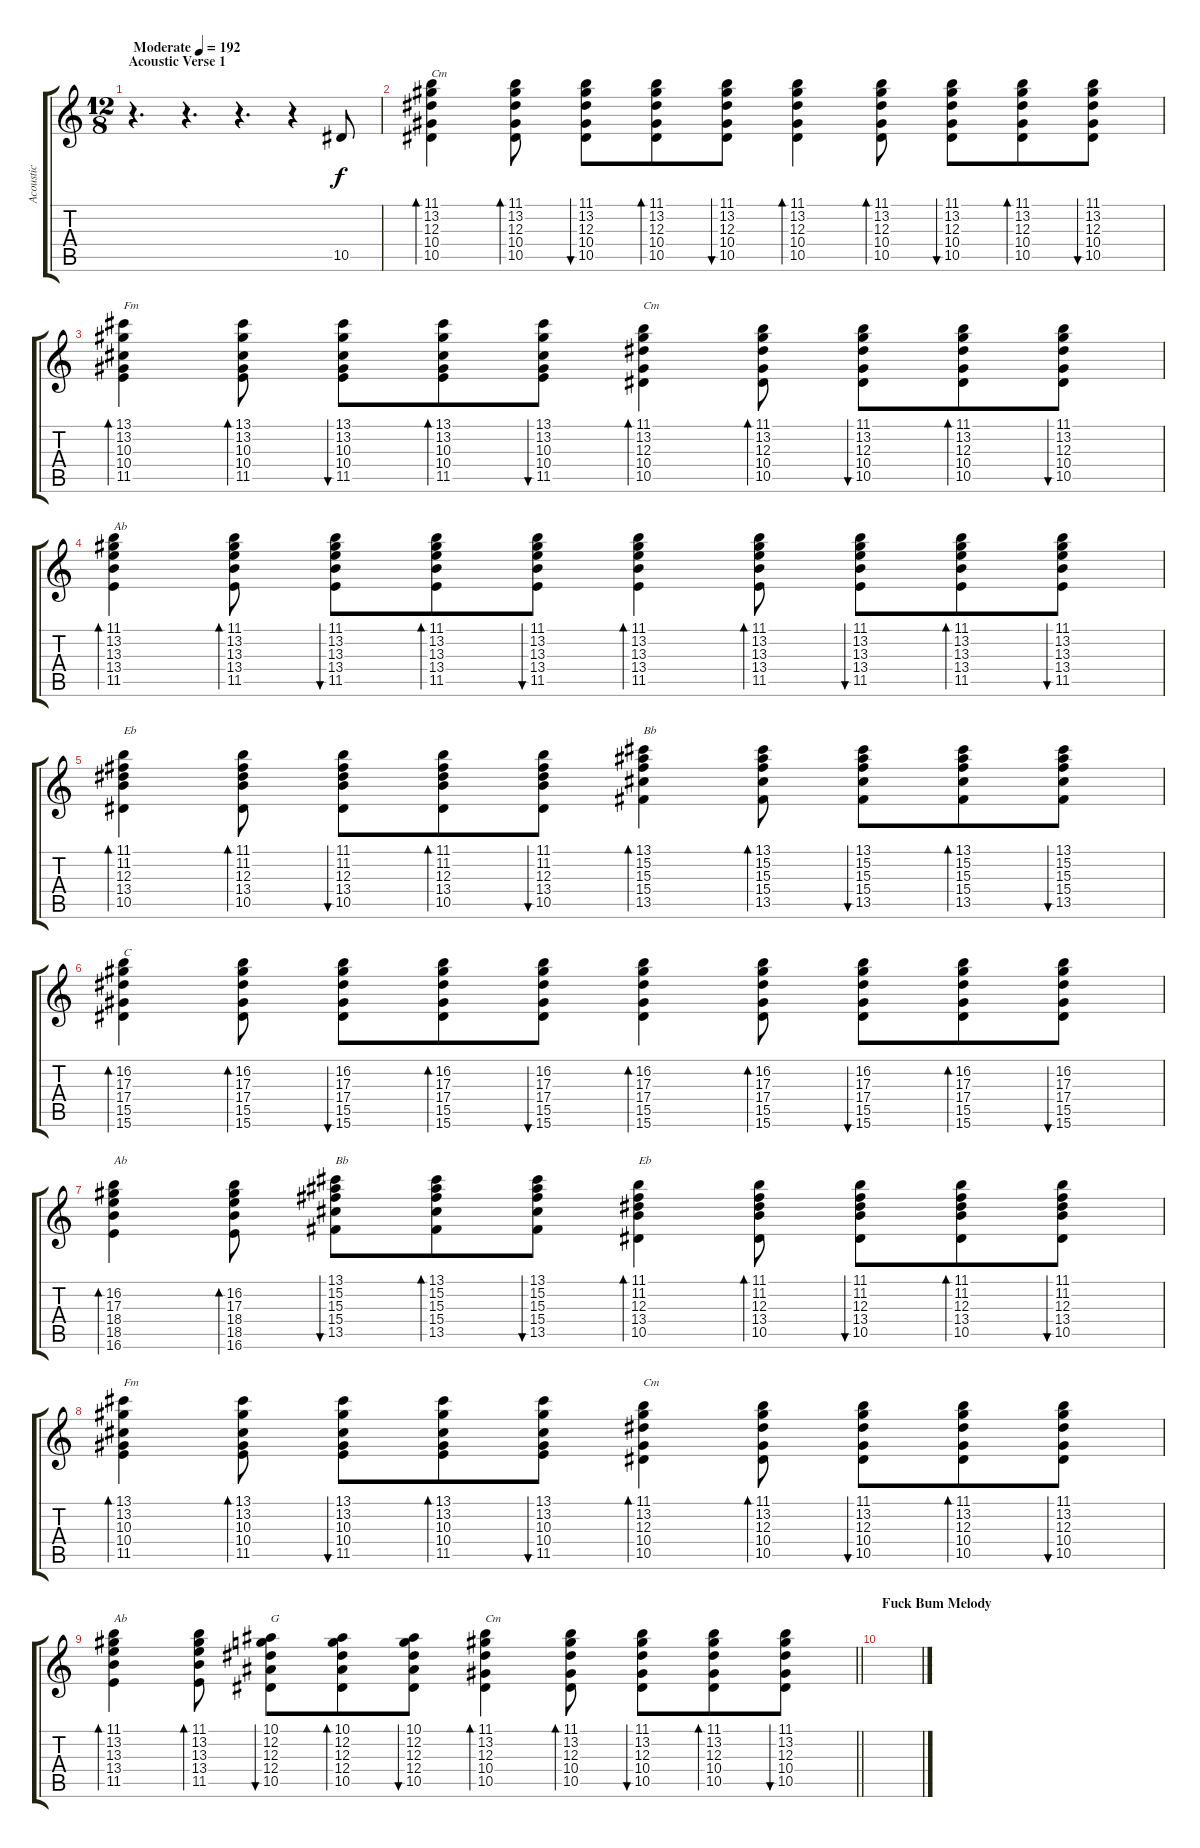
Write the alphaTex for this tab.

\track ("Acoustic" "Acoustic") {instrument acousticguitarsteel}
\staff {score tabs}
\tuning (C4 G3 Eb3 Bb2 F2 C2) {hide}
\ts (12 8)
\section ("" "Acoustic Verse 1")
\tempo (192 "Moderate")
\clef g2
\ks c
r.4{d dy f instrument acousticguitarsteel} r.4{d} r.4{d} r.4 10.5.8 |
(11.1 13.2 12.3 10.4 10.5).4{bd 120 txt "Cm"} (11.1 13.2 12.3 10.4 10.5).8{bd 60} (11.1 13.2 12.3 10.4 10.5).8{bu 60} (11.1 13.2 12.3 10.4 10.5).8{bd 60} (11.1 13.2 12.3 10.4 10.5).8{bu 60} (11.1 13.2 12.3 10.4 10.5).4{bd 120} (11.1 13.2 12.3 10.4 10.5).8{bd 60} (11.1 13.2 12.3 10.4 10.5).8{bu 60} (11.1 13.2 12.3 10.4 10.5).8{bd 60} (11.1 13.2 12.3 10.4 10.5).8{bu 60} |
(13.1 13.2 10.3 10.4 11.5).4{bd 120 txt "Fm"} (13.1 13.2 10.3 10.4 11.5).8{bd 60} (13.1 13.2 10.3 10.4 11.5).8{bu 60} (13.1 13.2 10.3 10.4 11.5).8{bd 60} (13.1 13.2 10.3 10.4 11.5).8{bu 60} (11.1 13.2 12.3 10.4 10.5).4{bd 120 txt "Cm"} (11.1 13.2 12.3 10.4 10.5).8{bd 60} (11.1 13.2 12.3 10.4 10.5).8{bu 60} (11.1 13.2 12.3 10.4 10.5).8{bd 60} (11.1 13.2 12.3 10.4 10.5).8{bu 60} |
(11.1 13.2 13.3 13.4 11.5).4{bd 120 txt "Ab"} (11.1 13.2 13.3 13.4 11.5).8{bd 60} (11.1 13.2 13.3 13.4 11.5).8{bu 60} (11.1 13.2 13.3 13.4 11.5).8{bd 60} (11.1 13.2 13.3 13.4 11.5).8{bu 60} (11.1 13.2 13.3 13.4 11.5).4{bd 120} (11.1 13.2 13.3 13.4 11.5).8{bd 60} (11.1 13.2 13.3 13.4 11.5).8{bu 60} (11.1 13.2 13.3 13.4 11.5).8{bd 60} (11.1 13.2 13.3 13.4 11.5).8{bu 60} |
(11.1 11.2 12.3 13.4 10.5).4{bd 120 txt "Eb"} (11.1 11.2 12.3 13.4 10.5).8{bd 60} (11.1 11.2 12.3 13.4 10.5).8{bu 60} (11.1 11.2 12.3 13.4 10.5).8{bd 60} (11.1 11.2 12.3 13.4 10.5).8{bu 60} (13.1 15.2 15.3 15.4 13.5).4{bd 120 txt "Bb"} (13.1 15.2 15.3 15.4 13.5).8{bd 60} (13.1 15.2 15.3 15.4 13.5).8{bu 60} (13.1 15.2 15.3 15.4 13.5).8{bd 60} (13.1 15.2 15.3 15.4 13.5).8{bu 60} |
(16.2 17.3 17.4 15.5 15.6).4{bd 120 txt "C"} (16.2 17.3 17.4 15.5 15.6).8{bd 60} (16.2 17.3 17.4 15.5 15.6).8{bu 60} (16.2 17.3 17.4 15.5 15.6).8{bd 60} (16.2 17.3 17.4 15.5 15.6).8{bu 60} (16.2 17.3 17.4 15.5 15.6).4{bd 120} (16.2 17.3 17.4 15.5 15.6).8{bd 60} (16.2 17.3 17.4 15.5 15.6).8{bu 60} (16.2 17.3 17.4 15.5 15.6).8{bd 60} (16.2 17.3 17.4 15.5 15.6).8{bu 60} |
(16.2 17.3 18.4 18.5 16.6).4{bd 120 txt "Ab"} (16.2 17.3 18.4 18.5 16.6).8{bd 60} (13.1 15.2 15.3 15.4 13.5).8{bu 60 txt "Bb"} (13.1 15.2 15.3 15.4 13.5).8{bd 60} (13.1 15.2 15.3 15.4 13.5).8{bu 60} (11.1 11.2 12.3 13.4 10.5).4{bd 120 txt "Eb"} (11.1 11.2 12.3 13.4 10.5).8{bd 60} (11.1 11.2 12.3 13.4 10.5).8{bu 60} (11.1 11.2 12.3 13.4 10.5).8{bd 60} (11.1 11.2 12.3 13.4 10.5).8{bu 60} |
(13.1 13.2 10.3 10.4 11.5).4{bd 120 txt "Fm"} (13.1 13.2 10.3 10.4 11.5).8{bd 60} (13.1 13.2 10.3 10.4 11.5).8{bu 60} (13.1 13.2 10.3 10.4 11.5).8{bd 60} (13.1 13.2 10.3 10.4 11.5).8{bu 60} (11.1 13.2 12.3 10.4 10.5).4{bd 120 txt "Cm"} (11.1 13.2 12.3 10.4 10.5).8{bd 60} (11.1 13.2 12.3 10.4 10.5).8{bu 60} (11.1 13.2 12.3 10.4 10.5).8{bd 60} (11.1 13.2 12.3 10.4 10.5).8{bu 60} |
\barLineRight lightlight
(11.1 13.2 13.3 13.4 11.5).4{bd 120 txt "Ab"} (11.1 13.2 13.3 13.4 11.5).8{bd 60} (10.1 12.2 12.3 12.4 10.5).8{bu 60 txt "G"} (10.1 12.2 12.3 12.4 10.5).8{bd 60} (10.1 12.2 12.3 12.4 10.5).8{bu 60} (11.1 13.2 12.3 10.4 10.5).4{bd 120 txt "Cm"} (11.1 13.2 12.3 10.4 10.5).8{bd 60} (11.1 13.2 12.3 10.4 10.5).8{bu 60} (11.1 13.2 12.3 10.4 10.5).8{bd 60} (11.1 13.2 12.3 10.4 10.5).8{bu 60} |
\section ("" "Fuck Bum Melody")
